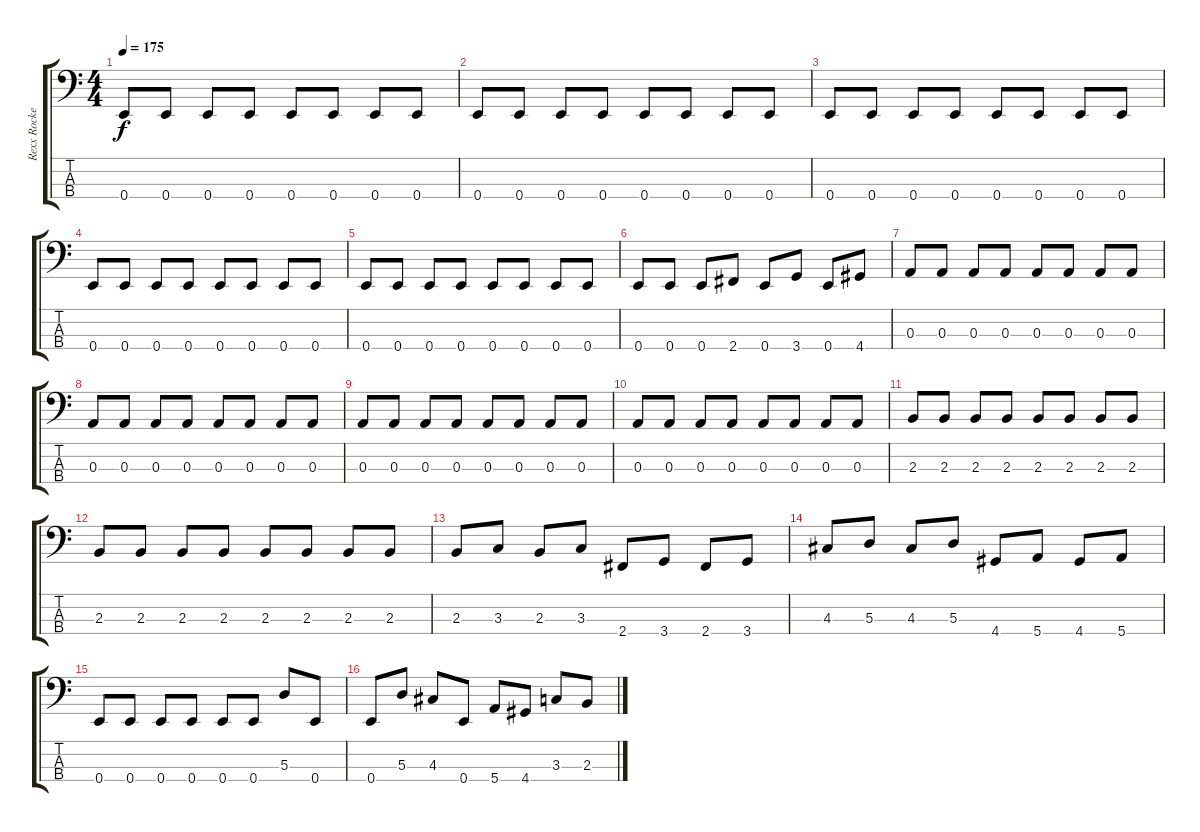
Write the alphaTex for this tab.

\track ("Rexx Rocker" "Rexx Rocke") {instrument electricbasspick}
\staff {score tabs}
\tuning (G2 D2 A1 E1) {hide}
\ts (4 4)
\tempo 175
\clef f4
\ks c
0.4.8{dy f} 0.4.8 0.4.8 0.4.8 0.4.8 0.4.8 0.4.8 0.4.8 |
0.4.8 0.4.8 0.4.8 0.4.8 0.4.8 0.4.8 0.4.8 0.4.8 |
0.4.8 0.4.8 0.4.8 0.4.8 0.4.8 0.4.8 0.4.8 0.4.8 |
0.4.8 0.4.8 0.4.8 0.4.8 0.4.8 0.4.8 0.4.8 0.4.8 |
0.4.8 0.4.8 0.4.8 0.4.8 0.4.8 0.4.8 0.4.8 0.4.8 |
0.4.8 0.4.8 0.4.8 2.4.8 0.4.8 3.4.8 0.4.8 4.4.8 |
0.3.8 0.3.8 0.3.8 0.3.8 0.3.8 0.3.8 0.3.8 0.3.8 |
0.3.8 0.3.8 0.3.8 0.3.8 0.3.8 0.3.8 0.3.8 0.3.8 |
0.3.8 0.3.8 0.3.8 0.3.8 0.3.8 0.3.8 0.3.8 0.3.8 |
0.3.8 0.3.8 0.3.8 0.3.8 0.3.8 0.3.8 0.3.8 0.3.8 |
2.3.8 2.3.8 2.3.8 2.3.8 2.3.8 2.3.8 2.3.8 2.3.8 |
2.3.8 2.3.8 2.3.8 2.3.8 2.3.8 2.3.8 2.3.8 2.3.8 |
2.3.8 3.3.8 2.3.8 3.3.8 2.4.8 3.4.8 2.4.8 3.4.8 |
4.3.8 5.3.8 4.3.8 5.3.8 4.4.8 5.4.8 4.4.8 5.4.8 |
0.4.8 0.4.8 0.4.8 0.4.8 0.4.8 0.4.8 5.3.8 0.4.8 |
0.4.8 5.3.8 4.3.8 0.4.8 5.4.8 4.4.8 3.3.8 2.3.8
